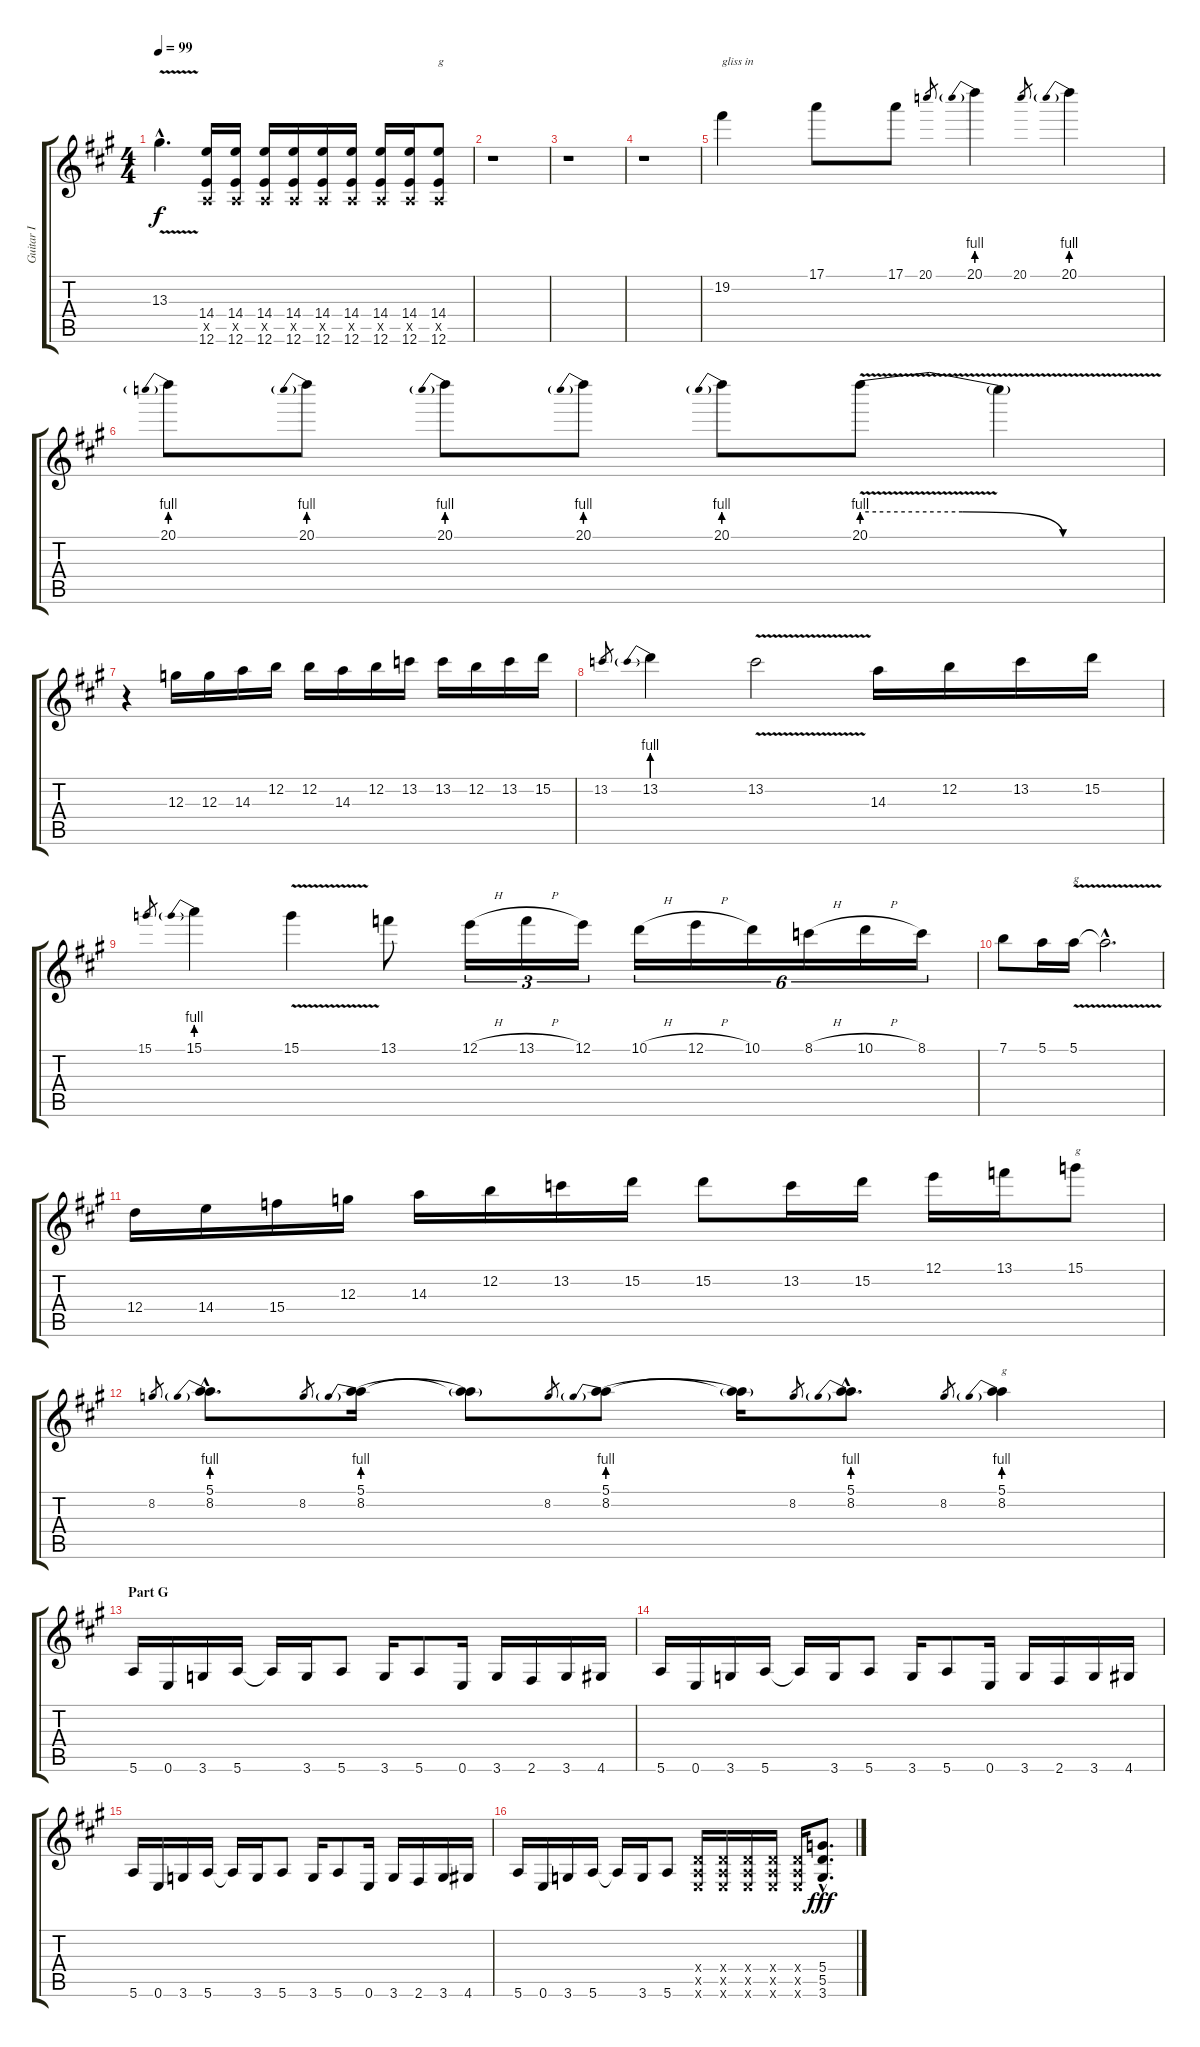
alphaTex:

\track ("Guitar I" "Guitar I") {instrument distortionguitar}
\staff {score tabs}
\tuning (E4 B3 G3 D3 A2 E2) {hide}
\ts (4 4)
\tempo 99
\clef g2
\ks a
13.3{v hac}.4{d dy f} (14.4 0.5{x} 12.6).16 (14.4 0.5{x} 12.6).16 (14.4 0.5{x} 12.6).16 (14.4 0.5{x} 12.6).16 (14.4 0.5{x} 12.6).16 (14.4 0.5{x} 12.6).16 (14.4 0.5{x} 12.6).16 (14.4 0.5{x} 12.6).16 (14.4 0.5{x} 12.6).8{txt "g"} |
r.1 |
r.1 |
r.1 |
19.2.4{txt "gliss in"} 17.1.8 17.1.8 20.1.8{gr} 20.1{be (prebend 0 4 60 4)}.4 20.1.8{gr} 20.1{be (prebend 0 4 60 4)}.4 |
20.1{be (prebend 0 4 60 4)}.8 20.1{be (prebend 0 4 60 4)}.8 20.1{be (prebend 0 4 60 4)}.8 20.1{be (prebend 0 4 60 4)}.8 20.1{be (prebend 0 4 60 4)}.8 20.1{be (custom 0 4 20 4 40 0 60 0) v}.8 20.1{t}.4 |
r.4 12.3.16 12.3.16 14.3.16 12.2.16 12.2.16 14.3.16 12.2.16 13.2.16 13.2.16 12.2.16 13.2.16 15.2.16 |
13.2.8{gr} 13.2{be (prebend 0 4 60 4)}.4 13.2{v}.2 14.3.16 12.2.16 13.2.16 15.2.16 |
15.1.8{gr} 15.1{be (prebend 0 4 60 4)}.4 15.1{v}.4 13.1.8 12.1{h}.16{tu (3 2)} 13.1{h}.16{tu (3 2)} 12.1.16{tu (3 2)} 10.1{h}.16{tu (6 4)} 12.1{h}.16{tu (6 4)} 10.1.16{tu (6 4)} 8.1{h}.16{tu (6 4)} 10.1{h}.16{tu (6 4)} 8.1.16{tu (6 4)} |
7.1.8 5.1.16 5.1{v}.16{txt "g"} 5.1{hac t}.2{d} |
12.4.16 14.4.16 15.4.16 12.3.16 14.3.16 12.2.16 13.2.16 15.2.16 15.2.8 13.2.16 15.2.16 12.1.16 13.1.16 15.1.8{txt "g"} |
8.2.8{gr} (5.1{hac} 8.2{be (prebend 0 4 60 4) hac}).8{d} 8.2.8{gr} (5.1 8.2{be (prebend 0 4 60 4)}).16 (5.1{t} 8.2{t}).8 8.2.8{gr} (5.1 8.2{be (prebend 0 4 60 4)}).8 (5.1{t} 8.2{t}).16 8.2.8{gr} (5.1{hac} 8.2{be (prebend 0 4 60 4) hac}).8{d} 8.2.8{gr} (5.1 8.2{be (prebend 0 4 60 4)}).4{txt "g" volume 12 balance 14} |
\section ("" "Part G")
5.6.16 0.6.16 3.6.16 5.6.16 5.6{t}.16 3.6.16 5.6.8 3.6.16 5.6.8 0.6.16 3.6.16 2.6.16 3.6.16 4.6.16 |
5.6.16 0.6.16 3.6.16 5.6.16 5.6{t}.16 3.6.16 5.6.8 3.6.16 5.6.8 0.6.16 3.6.16 2.6.16 3.6.16 4.6.16 |
5.6.16 0.6.16 3.6.16 5.6.16 5.6{t}.16 3.6.16 5.6.8 3.6.16 5.6.8 0.6.16 3.6.16 2.6.16 3.6.16 4.6.16 |
5.6.16 0.6.16 3.6.16 5.6.16 5.6{t}.16 3.6.16 5.6.8 (0.4{x} 0.5{x} 0.6{x}).16 (0.4{x} 0.5{x} 0.6{x}).16 (0.4{x} 0.5{x} 0.6{x}).16 (0.4{x} 0.5{x} 0.6{x}).16 (0.4{x} 0.5{x} 0.6{x}).16 (5.4{hac} 5.5{hac} 3.6{hac}).8{d dy fff}
